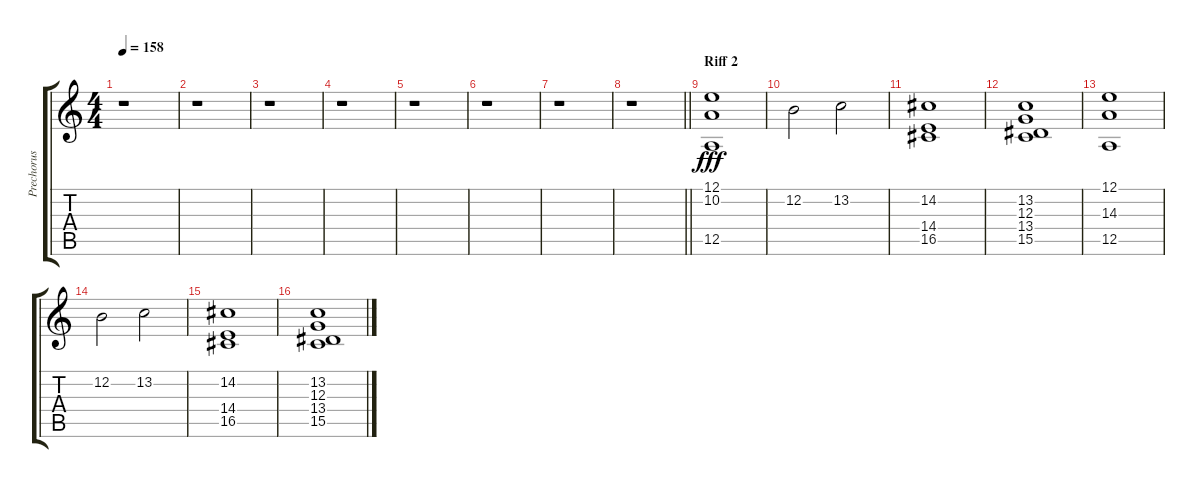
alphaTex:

\track ("Prechorus" "Prechorus") {instrument pad2warm}
\staff {score tabs}
\tuning (E4 B3 G3 D3 A2 E2) {hide}
\ts (4 4)
\tempo 158
\clef g2
\ks c
r.1{dy fff} |
r.1 |
r.1 |
r.1 |
r.1 |
r.1 |
r.1 |
\barLineRight lightlight
r.1 |
\section ("" "Riff 2")
(12.1 10.2 12.5).1 |
12.2.2 13.2.2 |
(14.2 14.4 16.5).1 |
(13.2 12.3 13.4 15.5).1 |
(12.1 14.3 12.5).1 |
12.2.2 13.2.2 |
(14.2 14.4 16.5).1 |
(13.2 12.3 13.4 15.5).1
